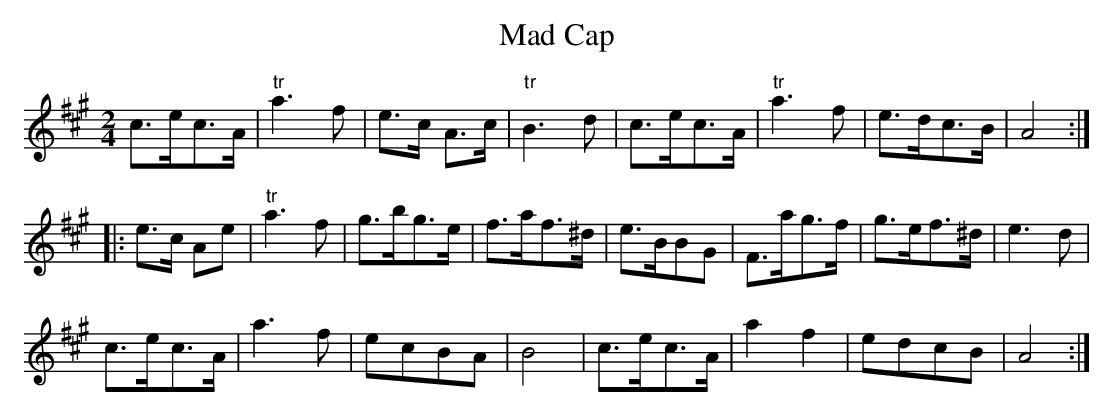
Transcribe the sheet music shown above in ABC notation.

X:1
T:Mad Cap
M:2/4
L:1/8
K:A
c>ec>A | "tr"a3 f | e>c A>c | "tr"B3 d | c>ec>A | "tr"a3 f | e>dc>B | A4 :|
|: e>c Ae | "tr"a3f | g>bg>e | f>af>^d | e>BBG | F>ag>f | g>ef>^d | e3 d |
c>ec>A | a3 f | ecBA | B4 | c>ec>A | a2 f2 | edcB | A4 :|
